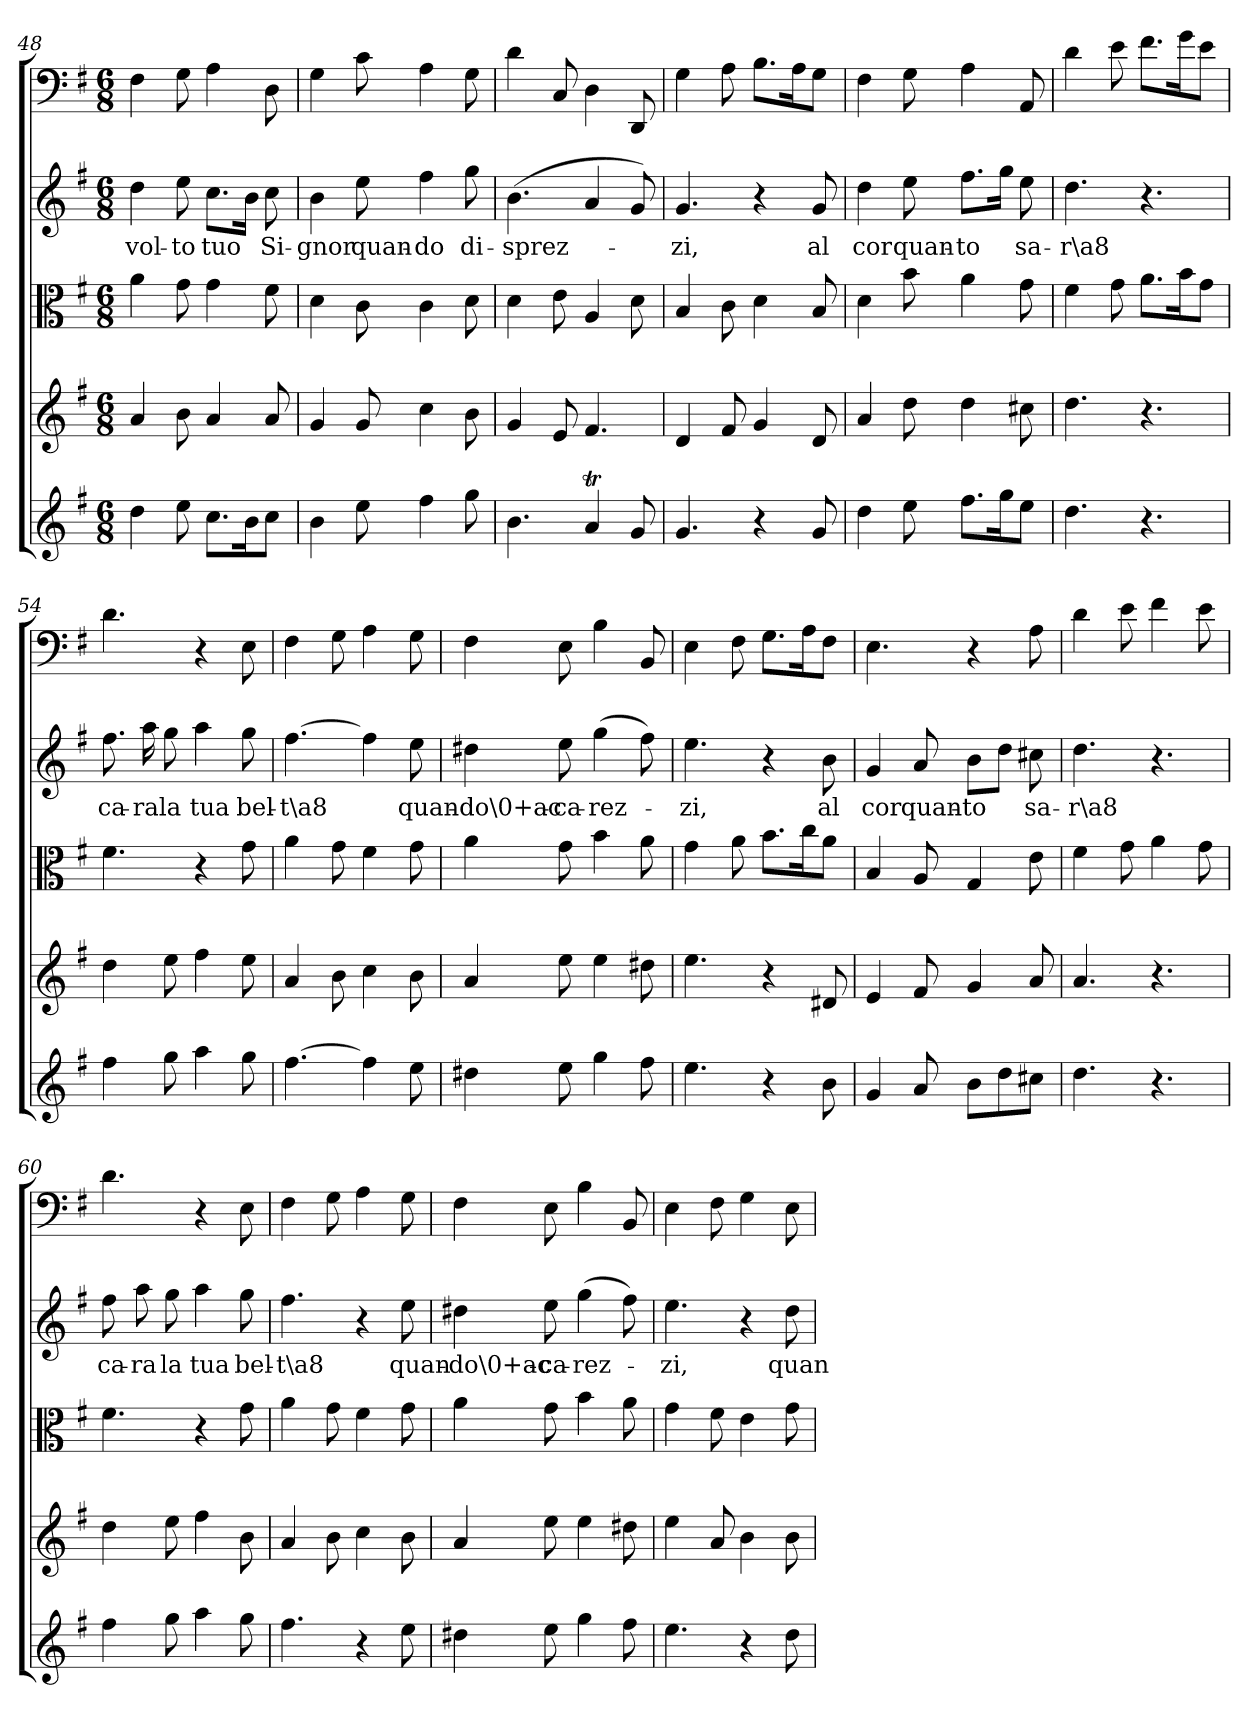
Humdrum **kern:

**kern	**kern	**kern	**kern	**text	**kern
*part5	*part4	*part3	*part2	*part2	*part1
*staff5	*staff4	*staff3	*staff2	*staff2	*staff1
*clefG2	*clefG2	*clefC3	*clefG2	*	*clefF4
*k[f#]	*k[f#]	*k[f#]	*k[f#]	*	*k[f#]
*e:	*e:	*e:	*e:	*	*e:
*M6/8	*M6/8	*M6/8	*M6/8	*	*M6/8
=48	=48	=48	=48	=48	=48
4dd\	4a/	4a\	4dd\	vol-	4F#\
8ee\	8b\	8g\	8ee\	-to	8G\
8.cc\L	4a/	4g\	8.cc\L	tuo	4A\
16b\K	.	.	16b\Jk	.	.
8cc\J	8a/	8f#\	8cc\	Si-	8D\
=49	=49	=49	=49	=49	=49
4b\	4g/	4d\	4b\	-gnor	4G\
8ee\	8g/	8c\	8ee\	quan-	8c\
4ff#\	4cc\	4c\	4ff#\	-do	4A\
8gg\	8b\	8d\	8gg\	di-	8G\
=50	=50	=50	=50	=50	=50
4.b\	4g/	4d\	(4.b\	-sprez-	4d\
.	8e/	8e\	.	.	8C/
4aT/	4.f#/	4A/	4a/	.	4D\
8g/	.	8d\	8g/)	.	8DD/
=51	=51	=51	=51	=51	=51
4.g/	4d/	4B/	4.g/	-zi,	4G\
.	8f#/	8c\	.	.	8A\
4r	4g/	4d\	4r	.	8.B\L
.	.	.	.	.	16A\K
8g/	8d/	8B/	8g/	al	8G\J
=52	=52	=52	=52	=52	=52
4dd\	4a/	4d\	4dd\	cor	4F#\
8ee\	8dd\	8b\	8ee\	quan-	8G\
8.ff#\L	4dd\	4a\	8.ff#\L	-to	4A\
16gg\K	.	.	16gg\Jk	.	.
8ee\J	8cc#X\	8g\	8ee\	sa-	8AA/
=53	=53	=53	=53	=53	=53
4.dd\	4.dd\	4f#\	4.dd\	-r\a8	4d\
.	.	8g\	.	.	8e\
4.r	4.r	8.a\L	4.r	.	8.f#\L
.	.	16b\K	.	.	16g\K
.	.	8g\J	.	.	8e\J
=54	=54	=54	=54	=54	=54
4ff#\	4dd\	4.f#\	8.ff#\	ca-	4.d\
.	.	.	16aa\	-ra	.
8gg\	8ee\	.	8gg\	la	.
4aa\	4ff#\	4r	4aa\	tua	4r
8gg\	8ee\	8g\	8gg\	bel-	8E\
=55	=55	=55	=55	=55	=55
[4.ff#\	4a/	4a\	[4.ff#\	-t\a8	4F#\
.	8b\	8g\	.	.	8G\
4ff#\]	4cc\	4f#\	4ff#\]	.	4A\
8ee\	8b\	8g\	8ee\	quan-	8G\
=56	=56	=56	=56	=56	=56
4dd#X\	4a/	4a\	4dd#X\	-do\0+ac-	4F#\
8ee\	8ee\	8g\	8ee\	-ca-	8E\
4gg\	4ee\	4b\	(4gg\	-rez-	4B\
8ff#\	8dd#X\	8a\	8ff#\)	.	8BB/
=57	=57	=57	=57	=57	=57
4.ee\	4.ee\	4g\	4.ee\	-zi,	4E\
.	.	8a\	.	.	8F#\
4r	4r	8.b\L	4r	.	8.G\L
.	.	16cc\K	.	.	16A\K
8b\	8d#X/	8a\J	8b\	al	8F#\J
=58	=58	=58	=58	=58	=58
4g/	4e/	4B/	4g/	cor	4.E\
8a/	8f#/	8A/	8a/	quan-	.
8b\L	4g/	4G/	8b\L	-to	4r
8dd\	.	.	8dd\J	.	.
8cc#X\J	8a/	8e\	8cc#X\	sa-	8A\
=59	=59	=59	=59	=59	=59
4.dd\	4.a/	4f#\	4.dd\	-r\a8	4d\
.	.	8g\	.	.	8e\
4.r	4.r	4a\	4.r	.	4f#\
.	.	8g\	.	.	8e\
=60	=60	=60	=60	=60	=60
4ff#\	4dd\	4.f#\	8ff#\	ca-	4.d\
.	.	.	8aa\	-ra	.
8gg\	8ee\	.	8gg\	la	.
4aa\	4ff#\	4r	4aa\	tua	4r
8gg\	8b\	8g\	8gg\	bel-	8E\
=61	=61	=61	=61	=61	=61
4.ff#\	4a/	4a\	4.ff#\	-t\a8	4F#\
.	8b\	8g\	.	.	8G\
4r	4cc\	4f#\	4r	.	4A\
8ee\	8b\	8g\	8ee\	quan-	8G\
=62	=62	=62	=62	=62	=62
4dd#X\	4a/	4a\	4dd#X\	-do\0+ac-	4F#\
8ee\	8ee\	8g\	8ee\	-ca-	8E\
4gg\	4ee\	4b\	(4gg\	-rez-	4B\
8ff#\	8dd#X\	8a\	8ff#\)	.	8BB/
=63	=63	=63	=63	=63	=63
4.ee\	4ee\	4g\	4.ee\	-zi,	4E\
.	8a/	8f#\	.	.	8F#\
4r	4b\	4e\	4r	.	4G\
8dd\	8b\	8g\	8dd\	quan-	8E\
=	=	=	=	=	=
*-	*-	*-	*-	*-	*-
